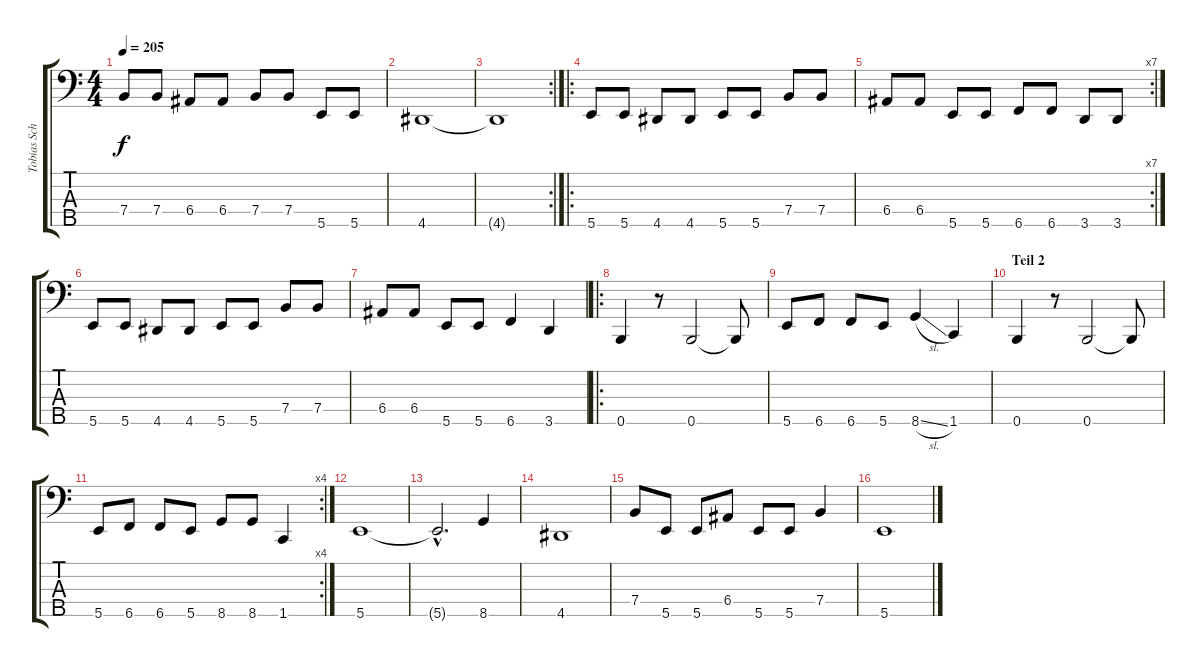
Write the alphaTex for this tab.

\track ("Tobias Schick" "Tobias Sch") {instrument electricbasspick}
\staff {score tabs}
\tuning (G2 D2 A1 E1 B0) {hide}
\ts (4 4)
\tempo 205
\clef f4
\ks c
7.4.8{dy f} 7.4.8 6.4.8 6.4.8 7.4.8 7.4.8 5.5.8 5.5.8 |
4.5.1 |
\rc 2
4.5{t}.1 |
\ro
5.5.8 5.5.8 4.5.8 4.5.8 5.5.8 5.5.8 7.4.8 7.4.8 |
\rc 7
6.4.8 6.4.8 5.5.8 5.5.8 6.5.8 6.5.8 3.5.8 3.5.8 |
5.5.8 5.5.8 4.5.8 4.5.8 5.5.8 5.5.8 7.4.8 7.4.8 |
6.4.8 6.4.8 5.5.8 5.5.8 6.5.4 3.5.4 |
\ro
0.5.4 r.8 0.5.2 0.5{t}.8 |
5.5.8 6.5.8 6.5.8 5.5.8 8.5{sl}.4 1.5.4 |
\section ("" "Teil 2")
0.5.4 r.8 0.5.2 0.5{t}.8 |
\rc 4
5.5.8 6.5.8 6.5.8 5.5.8 8.5.8 8.5.8 1.5.4 |
5.5.1 |
5.5{hac t}.2{d} 8.5.4 |
4.5.1 |
7.4.8 5.5.8 5.5.8 6.4.8 5.5.8 5.5.8 7.4.4 |
5.5.1
